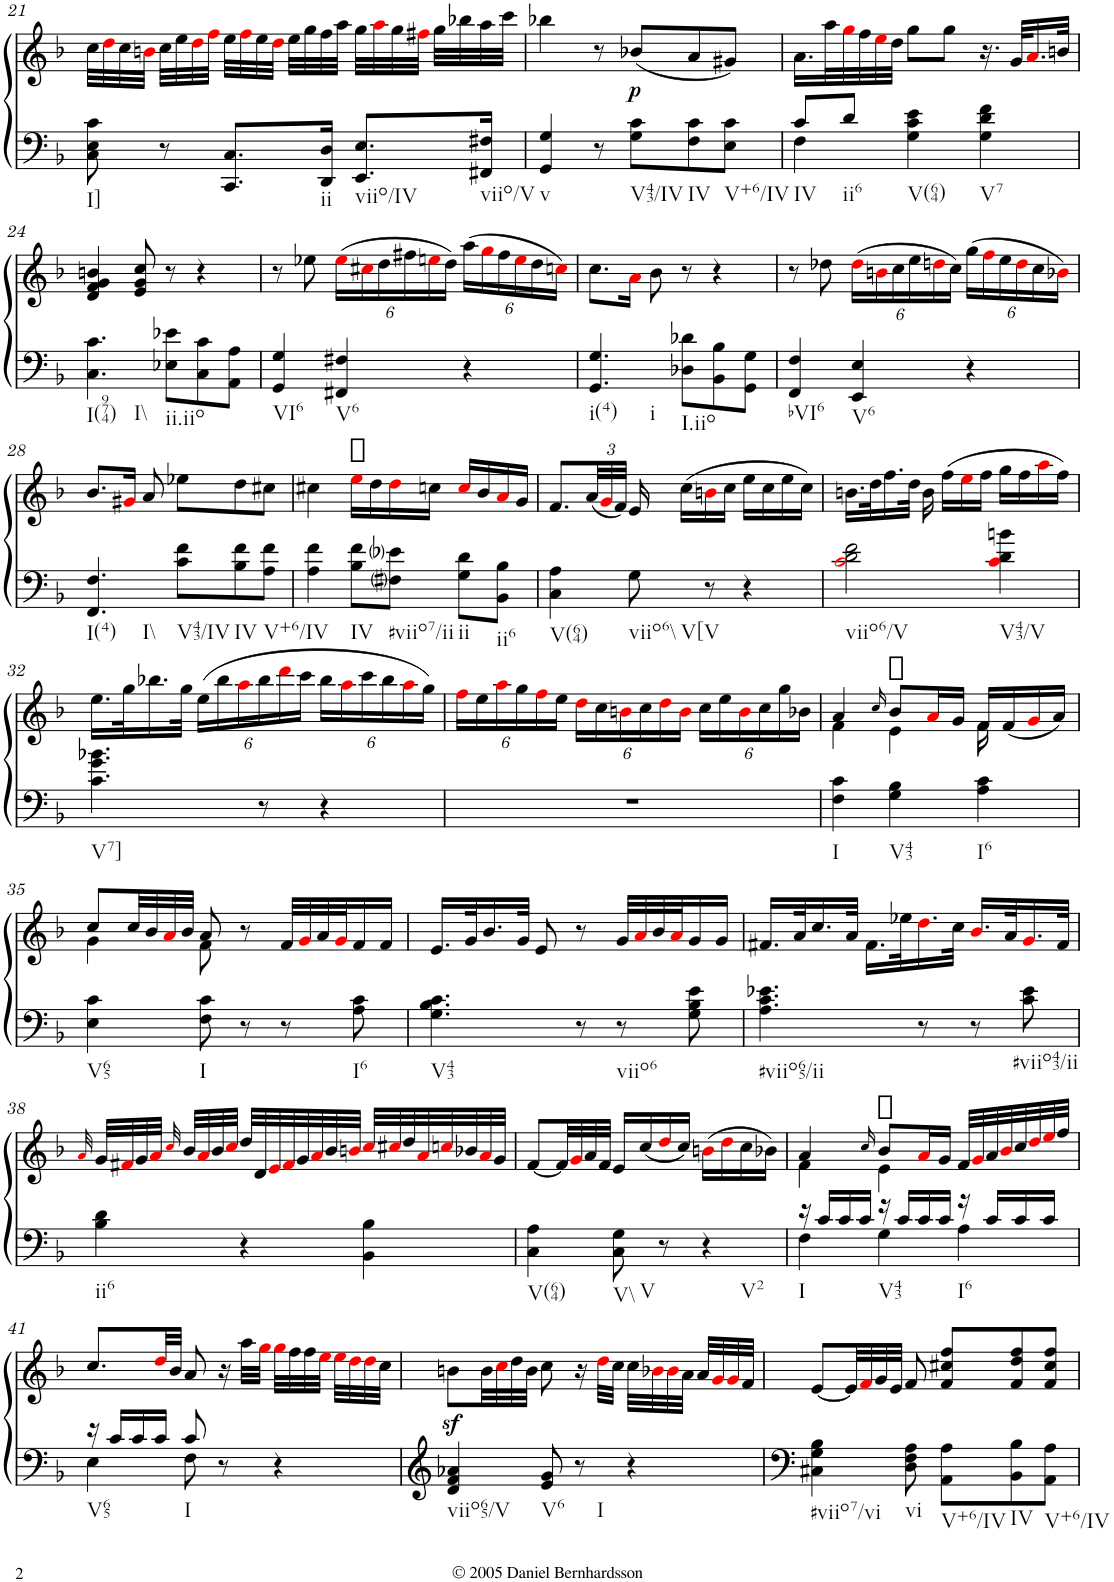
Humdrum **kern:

**kern	**kern	**dynam
*part1	*part1	*part1
*staff2	*staff1	*staff1/2
*I"Piano	*	*
*I'Pno.	*	*
!!LO:PB:g=z
*clefF4	*clefG2	*
*k[b-]	*k[b-]	*
*F:	*F:	*
*M3/4	*M3/4	*
=21	=21	=21
!LO:TX:b:t=I]	!	!
8C\ 8E\ 8c\	32cc\LLL	.
.	32ddi\	.
.	32cc\	.
.	32bni\JJJ	.
8r	32cc\LLL	.
.	32ee\	.
.	32ddi\	.
.	32ffi\JJJ	.
8.CC/ 8.C/L	32ee\LLL	.
.	32ffi\	.
.	32ee\	.
.	32ddi\JJJ	.
.	32ee\LLL	.
.	32gg\	.
!LO:TX:b:t=ii	!	!
16DD/ 16D/Jk	32ff\	.
.	32aa\JJJ	.
!LO:TX:b:t=viio/IV	!	!
8.EE/ 8.E/L	32gg\LLL	.
.	32aai\	.
.	32gg\	.
.	32ff#Xi\JJJ	.
.	32gg\LLL	.
.	32bb-X\	.
!LO:TX:b:t=viio/V	!	!
16FF#X/ 16F#X/Jk	32aa\	.
.	32ccc\JJJ	.
=22	=22	=22
!LO:TX:b:t=v	!	!
4GG/ 4G/	4bb-X\	.
8r	8r	.
!LO:TX:b:t=V43/IV	!	!
!	!	!LO:DY:b
8G\ 8c\L	(8b-X/L	p
!LO:TX:b:t=IV	!	!
8F\ 8c\	8a/	.
!LO:TX:b:t=V+6/IV	!	!
8E\ 8c\J	8g#X/J)	.
=23	=23	=23
*^	*	*
!LO:TX:b:t=IV	!	!	!
8c/L	4F\	16.a\LL	.
.	.	32aa\L	.
!LO:TX:b:t=ii6	!	!	!
8d/J	.	32ggi\	.
.	.	32ff\	.
.	.	32eei\	.
.	.	32dd\JJJ	.
!LO:TX:b:t=V(64)	!	!	!
4G\ 4c\ 4e\	4ryy	8gg\L	.
.	.	8gg\J	.
!LO:TX:b:t=V7	!	!	!
4G\ 4d\ 4f\	4ryy	16.r	.
.	.	32g/KLL	.
.	.	16.ai/	.
.	.	32bn/JJk	.
*v	*v	*	*
!!LO:LB:g=z
=24	=24	=24
!LO:TX:b:t=I(974)	!	!
!LO:TX:b:t=I\\	!	!
4.C\ 4.c\	4d/ 4f/ 4g/ 4bn/	.
.	8e/ 8g/ 8cc/	.
!LO:TX:b:t=ii.iio	!	!
8E-X\ 8e-X\L	8r	.
8C\ 8c\	4r	.
8AA\ 8A\J	.	.
=25	=25	=25
!LO:TX:b:t=VI6	!	!
4GG/ 4G/	8r	.
.	8ee-X\	.
*	*Xbrackettup	*
!LO:TX:b:t=V6	!	!
4FF#X/ 4F#X/	(24ee-i\LL	.
.	24cc#Xi\	.
.	24dd\	.
.	24ff#X\	.
.	24eeni\	.
.	24dd\JJ)	.
4r	(24aa\LL	.
.	24ggi\	.
.	24ff#\	.
.	24eei\	.
.	24dd\	.
.	24ccni\JJ)	.
=26	=26	=26
!LO:TX:b:t=i(4)	!	!
!LO:TX:b:t=i	!	!
4.GG/ 4.G/	8.cc\L	.
.	16ai\Jk	.
.	8b-\	.
!LO:TX:b:t=I.iio	!	!
8D-X\ 8d-X\L	8r	.
8BB-\ 8B-\	4r	.
8GG\ 8G\J	.	.
=27	=27	=27
!LO:TX:b:t=bVI6	!	!
4FF/ 4F/	8r	.
.	8dd-X\	.
!LO:TX:b:t=V6	!	!
4EE/ 4E/	(24dd-i\LL	.
.	24bni\	.
.	24cc\	.
.	24ee\	.
.	24ddni\	.
.	24cc\JJ)	.
4r	(24gg\LL	.
.	24ffi\	.
.	24ee\	.
.	24ddi\	.
.	24cc\	.
.	24b-Xi\JJ)	.
!!LO:LB:g=z
=28	=28	=28
!LO:TX:b:t=I(4)	!	!
!LO:TX:b:t=I\\	!	!
4.FF/ 4.F/	8.b-/L	.
.	16g#Xi/Jk	.
.	8a/	.
!LO:TX:b:t=V43/IV	!	!
8c\ 8f\L	8ee-X\L	.
!LO:TX:b:t=IV	!	!
8B-\ 8f\	8dd\	.
!LO:TX:b:t=V+6/IV	!	!
8A\ 8f\J	8cc#X\J	.
=29	=29	=29
4A\ 4f\	4cc#X\	.
!LO:TX:b:t=IV	!	!
8B-\ 8f\L	16eei\LL	.
.	16dd\	.
!LO:TX:b:t=#viio7/ii	!	!
8F#j\ 8e-j\J	16ddi\	.
.	16ccn\JJ	.
!LO:TX:b:t=ii	!	!
8G\ 8d\L	16cci/LL	.
.	16b-/	.
!LO:TX:b:t=ii6	!	!
8BB-\ 8B-\J	16ai/	.
.	16g/JJ	.
=30	=30	=30
!LO:TX:b:t=V(64)	!	!
4C\ 4A\	8.f/L	.
.	(48a/LL	.
.	48gi/	.
.	48f/JJJ)	.
!LO:TX:b:t=viio6\\	!	!
!LO:TX:b:t=V[V	!	!
8G\	16e/	.
.	(16cc\LL	.
8r	16bni\	.
.	16cc\JJ	.
4r	16ee\LL	.
.	16cc\	.
.	16ee\	.
.	16cc\JJ)	.
=31	=31	=31
!LO:TX:b:t=viio6/V	!	!
2ci\ 2d\ 2f\	16.bn\LL	.
.	32dd\K	.
.	16.ff\	.
.	32dd\JJk	.
.	16b\	.
.	(16ff\LL	.
.	16eei\	.
.	16ff\JJ	.
!LO:TX:b:t=V43/V	!	!
4ci\ 4d\ 4bn\	16gg\LL	.
.	16ff\	.
.	16aai\	.
.	16ff\JJ)	.
!!LO:LB:g=z
=32	=32	=32
!LO:TX:b:t=V7]	!	!
4.c\ 4.g\ 4.b-X\	16.ee\LL	.
.	32gg\K	.
.	16.bb-X\	.
.	32gg\JJk	.
.	(24ee\LL	.
.	24bb-\	.
.	24aai\	.
8r	24bb-\	.
.	24dddi\	.
.	24ccc\JJ	.
4r	24bb-\LL	.
.	24aai\	.
.	24ccc\	.
.	24bb-\	.
.	24aai\	.
.	24gg\JJ)	.
=33	=33	=33
2.r	24ffi\LL	.
.	24ee\	.
.	24aai\	.
.	24gg\	.
.	24ffi\	.
.	24ee\JJ	.
.	24ddi\LL	.
.	24cc\	.
.	24bni\	.
.	24cc\	.
.	24ddi\	.
.	24bi\JJ	.
.	24cc\LL	.
.	24ee\	.
.	24bi\	.
.	24cc\	.
.	24gg\	.
.	24b-X\JJ	.
=34	=34	=34
*	*^	*
!LO:TX:b:t=I	!	!	!
4F\ 4c\	4a/	4f\	.
.	16qcc/	.	.
!LO:TX:b:t=V43	!	!	!
4G\ 4B-\	8b-/L	4e\	.
.	16ai/L	.	.
.	16g/JJ	.	.
!LO:TX:b:t=I6	!	!	!
4A\ 4c\	16f/LL	16f\	.
.	(16f/	16ryy	.
.	16gi/	8ryy	.
.	16a/JJ)	.	.
!!LO:LB:g=z	!!
=35	=35	=35	=35
!LO:TX:b:t=V65	!	!	!
4E\ 4c\	8cc/L	4g\	.
.	32cc/LL	.	.
.	32b-/	.	.
.	32ai/	.	.
.	32b-/JJJ	.	.
!LO:TX:b:t=I	!	!	!
8F\ 8c\	8a/	8f\	.
8r	8r	8ryy	.
8r	32f/LLL	4ryy	.
.	32gi/	.	.
.	32a/	.	.
.	32gi/J	.	.
!LO:TX:b:t=I6	!	!	!
8A\ 8c\	16f/	.	.
.	16f/JJ	.	.
*	*v	*v	*
=36	=36	=36
!LO:TX:b:t=V43	!	!
4.G\ 4.B-\ 4.c\	16.e/LL	.
.	32g/K	.
.	16.b-/	.
.	32g/JJk	.
.	8e/	.
8r	8r	.
!LO:TX:b:t=viio6	!	!
8r	32g/LLL	.
.	32ai/	.
.	32b-/	.
.	32ai/J	.
8G\ 8B-\ 8e\	16g/	.
.	16g/JJ	.
=37	=37	=37
!LO:TX:b:t=#viio65/ii	!	!
4.A\ 4.c\ 4.e-X\	16.f#X/LL	.
.	32a/K	.
.	16.cc/	.
.	32a/JJk	.
.	16.f#\LL	.
.	32ee-X\K	.
8r	16.ddi\	.
.	32cc\JJk	.
8r	16.b-i/LL	.
.	32a/K	.
!LO:TX:b:t=#viio43/ii	!	!
8c\ 8e-\	16.gi/	.
.	32f#/JJk	.
!!LO:LB:g=z
=38	=38	=38
.	32qai/	.
!LO:TX:b:t=ii6	!	!
4B-\ 4d\	32g/LLL	.
.	32f#Xi/	.
.	32g/	.
.	32ai/JJJ	.
.	32qcci/	.
.	32b-/LLL	.
.	32ai/	.
.	32b-/	.
.	32cci/JJJ	.
4r	32dd/LLL	.
.	32d/	.
.	32ei/	.
.	32f#i/	.
.	32g/	.
.	32ai/	.
.	32b-/	.
.	32bni/JJJ	.
4BB-\ 4B-\	32cci/LLL	.
.	32cc#Xi/	.
.	32dd/	.
.	32ai/	.
.	32ccni/	.
.	32b-X/	.
.	32ai/	.
.	32g/JJJ	.
=39	=39	=39
!LO:TX:b:t=V(64)	!	!
4C\ 4A\	[<8f/L	.
.	32f/LL]	.
.	32gi/	.
.	32a/	.
.	32f/JJJ	.
!LO:TX:b:t=V\\	!	!
!LO:TX:b:t=V	!	!
8C\ 8G\	16e/LL	.
.	(16cc/	.
8r	16ddi/	.
.	16cc/JJ)	.
!LO:TX:b:t=V2	!	!
4r	(16bni\LL	.
.	16ddi\	.
.	16cc\	.
.	16b-X\JJ)	.
=40	=40	=40
*^	*^	*
!LO:TX:b:t=I	!	!	!	!
16r	4F\	4a/	4f\	.
16c/LL	.	.	.	.
16c/	.	.	.	.
16c/JJ	.	.	.	.
.	.	16qcc/	.	.
!LO:TX:b:t=V43	!	!	!	!
16r	4G\	8b-/L	4e\	.
16c/LL	.	.	.	.
16c/	.	16ai/L	.	.
16c/JJ	.	16g/JJ	.	.
!LO:TX:b:t=I6	!	!	!	!
16r	4A\	32f/LLL	4ryy	.
.	.	32gi/	.	.
16c/LL	.	32a/	.	.
.	.	32b-i/	.	.
16c/	.	32cc/	.	.
.	.	32ddi/	.	.
16c/JJ	.	32eei/	.	.
.	.	32ff/JJJ	.	.
*	*	*v	*v	*
!!LO:LB:g=z
=41	=41	=41	=41
!LO:TX:b:t=V65	!	!	!
16r	4E\	8.cc/L	.
16c/LL	.	.	.
16c/	.	.	.
16c/JJ	.	32ddi/LL	.
.	.	32b-/JJJ	.
!LO:TX:b:t=I	!	!	!
8c/	8F\	8a/	.
8r	8ryy	16r	.
.	.	32aa\LLL	.
.	.	32ggi\JJJ	.
4r	4ryy	32ggi\LLL	.
.	.	32ff\	.
.	.	32ff\	.
.	.	32eei\JJJ	.
.	.	32eei\LLL	.
.	.	32ddi\	.
.	.	32ddi\	.
.	.	32cc\JJJ	.
*v	*v	*	*
=42	=42	=42
!LO:TX:b:t=viio65/V	!	!
4d/ 4f/ 4a-X/	8bnz<\L	.
.	32b\LL	.
.	32cci\	.
.	32dd\	.
.	32b\JJJ	.
!LO:TX:b:t=V6	!	!
8e/ 8g/	8cc\	.
!LO:TX:b:t=I	!	!
8r	16r	.
.	32ddi\LLL	.
.	32cc\JJJ	.
4r	32cc\LLL	.
.	32b-Xi\	.
.	32b-i\	.
.	32a\JJJ	.
.	32a/LLL	.
.	32gi/	.
.	32gi/	.
.	32f/JJJ	.
=43	=43	=43
!LO:TX:b:t=#viio7/vi	!	!
4C#X\ 4G\ 4B-\	[<8e/L	.
.	32e/LL]	.
.	32fi/	.
.	32g/	.
.	32e/JJJ	.
!LO:TX:b:t=vi	!	!
8D\ 8F\ 8A\	8f/	.
!LO:TX:b:t=V+6/IV	!	!
8AA\ 8A\L	8f/ 8cc#X/ 8ff/L	.
!LO:TX:b:t=IV	!	!
8BB-\ 8B-\	8f/ 8dd/ 8ff/	.
!LO:TX:b:t=V+6/IV	!	!
8AA\ 8A\J	8f/ 8cc#/ 8ff/J	.
=	=	=
*-	*-	*-
